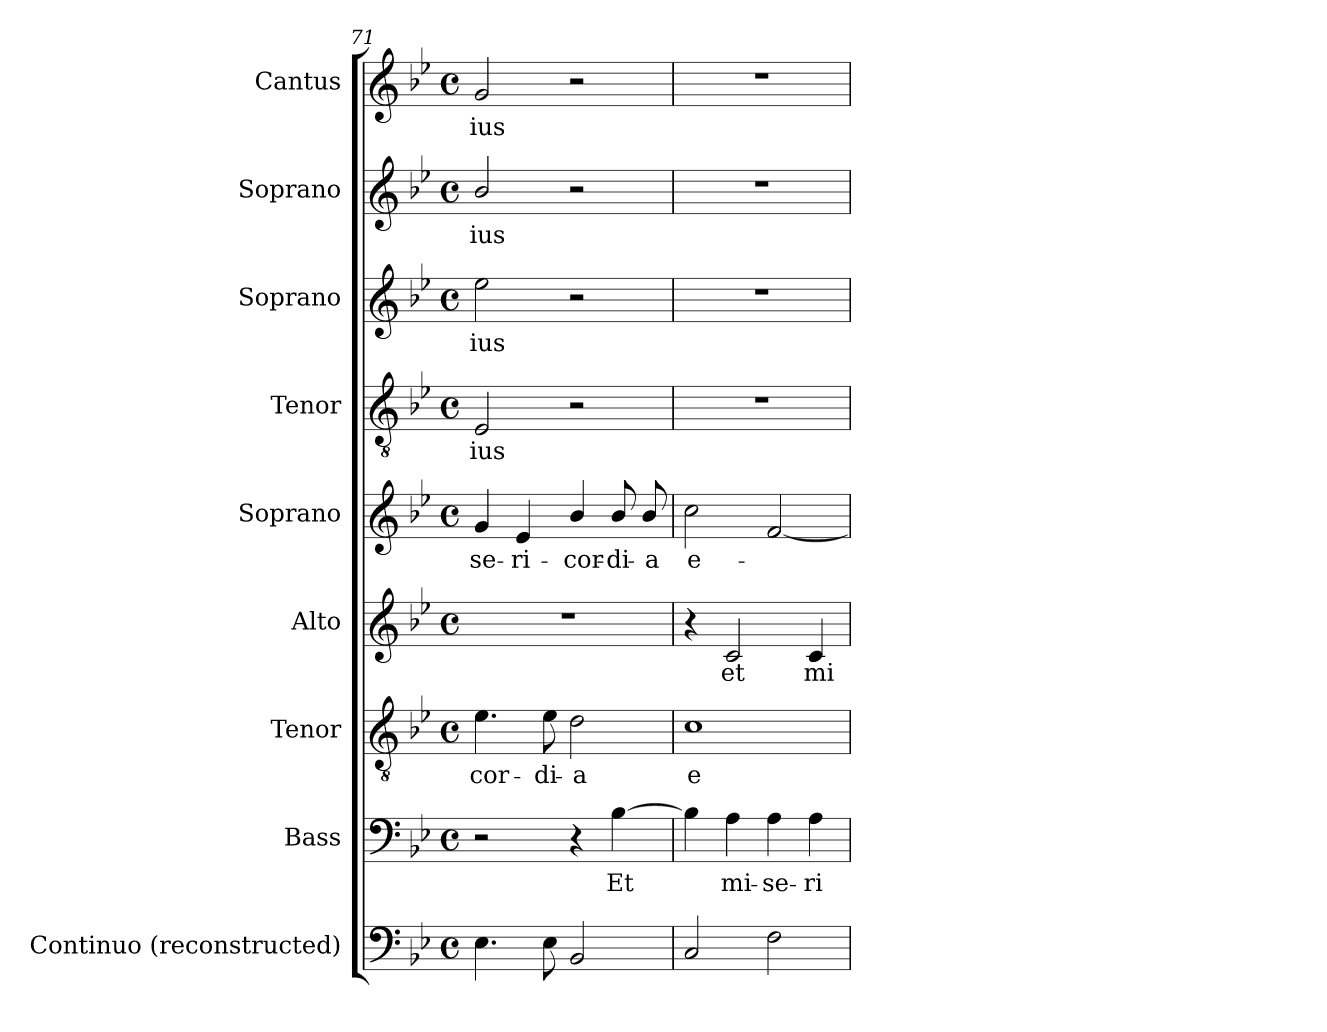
**kern	**kern	**text	**kern	**text	**kern	**text	**kern	**text	**kern	**text	**kern	**text	**kern	**text	**kern	**text
*part9	*part8	*part8	*part7	*part7	*part6	*part6	*part5	*part5	*part4	*part4	*part3	*part3	*part2	*part2	*part1	*part1
*staff9	*staff8	*staff8	*staff7	*staff7	*staff6	*staff6	*staff5	*staff5	*staff4	*staff4	*staff3	*staff3	*staff2	*staff2	*staff1	*staff1
*I"Continuo (reconstructed)	*I"Bass	*	*I"Tenor	*	*I"Alto	*	*I"Soprano	*	*I"Tenor	*	*I"Soprano	*	*I"Soprano	*	*I"Cantus	*
*I'Cont.	*I'B.	*	*I'T.	*	*I'A.	*	*I'S.	*	*I'T.	*	*I'S.	*	*I'S.	*	*	*
*clefF4	*clefF4	*	*clefGv2	*	*clefG2	*	*clefG2	*	*clefGv2	*	*clefG2	*	*clefG2	*	*clefG2	*
*	*	*	*ITrd7c12	*	*	*	*	*	*ITrd7c12	*	*	*	*	*	*	*
*k[b-e-]	*k[b-e-]	*	*k[b-e-]	*	*k[b-e-]	*	*k[b-e-]	*	*k[b-e-]	*	*k[b-e-]	*	*k[b-e-]	*	*k[b-e-]	*
*g:	*g:	*	*g:	*	*g:	*	*g:	*	*g:	*	*g:	*	*g:	*	*g:	*
*M4/4	*M4/4	*	*M4/4	*	*M4/4	*	*M4/4	*	*M4/4	*	*M4/4	*	*M4/4	*	*M4/4	*
*met(c)	*met(c)	*	*met(c)	*	*met(c)	*	*met(c)	*	*met(c)	*	*met(c)	*	*met(c)	*	*met(c)	*
=71	=71	=71	=71	=71	=71	=71	=71	=71	=71	=71	=71	=71	=71	=71	=71	=71
!	!	!	!	!LO:LY:b:color=#000000	!	!	!	!	!	!	!	!	!	!	!	!
!	!	!	!	!	!	!	!	!LO:LY:b:color=#000000	!	!	!	!	!	!	!	!
!	!	!	!	!	!	!	!	!	!	!LO:LY:b:color=#000000	!	!	!	!	!	!
!	!	!	!	!	!	!	!	!	!	!	!	!LO:LY:b:color=#000000	!	!	!	!
!	!	!	!	!	!	!	!	!	!	!	!	!	!	!LO:LY:b:color=#000000	!	!
!	!	!	!	!	!	!	!	!	!	!	!	!	!	!	!	!LO:LY:b:color=#000000
4.E-i\	2r	.	4.E-i\	-cor-	1r	.	4gi/	-se-	2EE-i/	-ius	2ee-i\	-ius	2b-i/	-ius	2gi/	-ius
!	!	!	!	!	!	!	!	!LO:LY:b:color=#000000	!	!	!	!	!	!	!	!
.	.	.	.	.	.	.	4e-i/	-ri-	.	.	.	.	.	.	.	.
!	!	!	!	!LO:LY:b:color=#000000	!	!	!	!	!	!	!	!	!	!	!	!
8E-i\	.	.	8E-i\	-di-	.	.	.	.	.	.	.	.	.	.	.	.
!	!	!	!	!LO:LY:b:color=#000000	!	!	!	!	!	!	!	!	!	!	!	!
!	!	!	!	!	!	!	!	!LO:LY:b:color=#000000	!	!	!	!	!	!	!	!
2BB-i/	4r	.	2Di\	-a	.	.	4b-i/	-cor-	2r	.	2r	.	2r	.	2r	.
!	!	!LO:LY:b:color=#000000	!	!	!	!	!	!	!	!	!	!	!	!	!	!
!	!	!	!	!	!	!	!	!LO:LY:b:color=#000000	!	!	!	!	!	!	!	!
.	[4B-i\	Et	.	.	.	.	8b-i/	-di-	.	.	.	.	.	.	.	.
!	!	!	!	!	!	!	!	!LO:LY:b:color=#000000	!	!	!	!	!	!	!	!
.	.	.	.	.	.	.	8b-i/	-a	.	.	.	.	.	.	.	.
!!LO:PB:g=z
=72	=72	=72	=72	=72	=72	=72	=72	=72	=72	=72	=72	=72	=72	=72	=72	=72
!	!	!	!	!LO:LY:b:color=#000000	!	!	!	!	!	!	!	!	!	!	!	!
!	!	!	!	!	!	!	!	!LO:LY:b:color=#000000	!	!	!	!	!	!	!	!
2Ci/	4B-i\]	.	1Ci	e-	4r	.	2cci\	e-	1r	.	1r	.	1r	.	1r	.
!	!	!LO:LY:b:color=#000000	!	!	!	!	!	!	!	!	!	!	!	!	!	!
!	!	!	!	!	!	!LO:LY:b:color=#000000	!	!	!	!	!	!	!	!	!	!
.	4Ai\	mi-	.	.	2ci/	et	.	.	.	.	.	.	.	.	.	.
!	!	!LO:LY:b:color=#000000	!	!	!	!	!	!	!	!	!	!	!	!	!	!
2Fi\	4Ai\	-se-	.	.	.	.	[2fi/	.	.	.	.	.	.	.	.	.
!	!	!LO:LY:b:color=#000000	!	!	!	!	!	!	!	!	!	!	!	!	!	!
!	!	!	!	!	!	!LO:LY:b:color=#000000	!	!	!	!	!	!	!	!	!	!
.	4Ai\	-ri-	.	.	4ci/	mi-	.	.	.	.	.	.	.	.	.	.
=	=	=	=	=	=	=	=	=	=	=	=	=	=	=	=	=
*-	*-	*-	*-	*-	*-	*-	*-	*-	*-	*-	*-	*-	*-	*-	*-	*-
